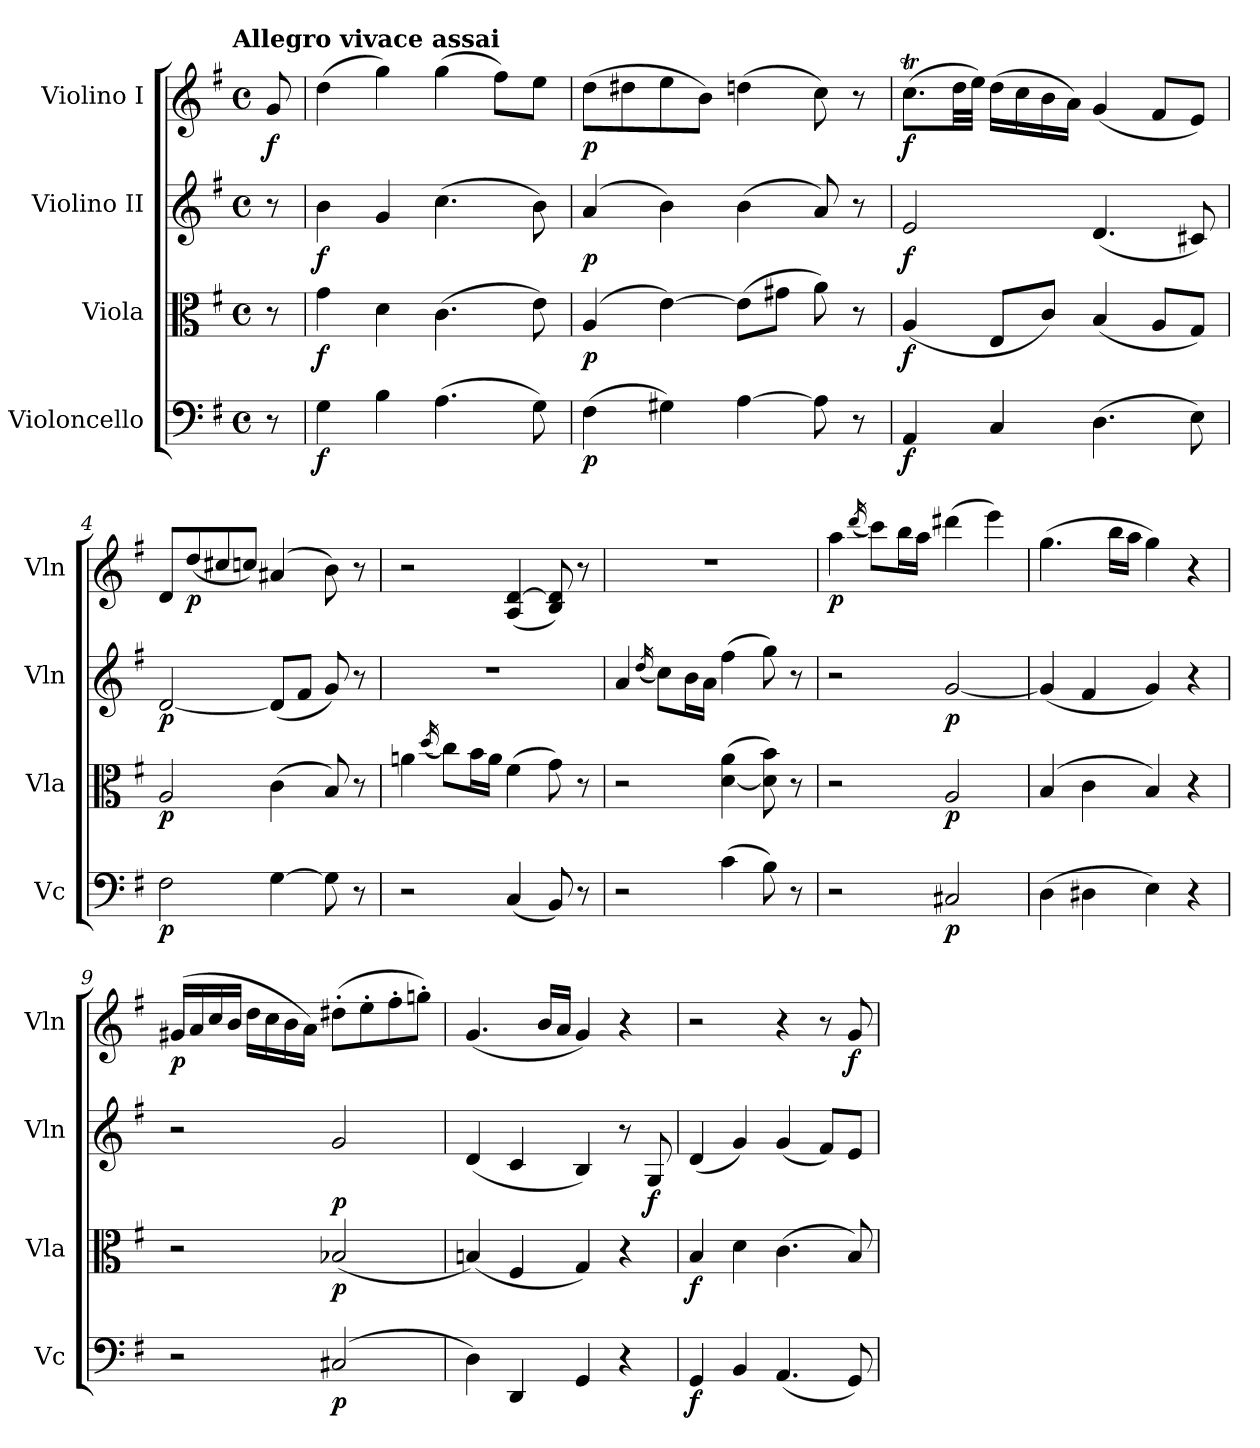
**kern	**dynam	**kern	**dynam	**kern	**dynam	**kern	**dynam
*part4	*part4	*part3	*part3	*part2	*part2	*part1	*part1
*staff4	*staff4	*staff3	*staff3	*staff2	*staff2	*staff1	*staff1
*I"Violoncello	*	*I"Viola	*	*I"Violino II	*	*I"Violino I	*
*I'Vc	*	*I'Vla	*	*I'Vln	*	*I'Vln	*
*clefF4	*	*clefC3	*	*clefG2	*	*clefG2	*
*k[f#]	*	*k[f#]	*	*k[f#]	*	*k[f#]	*
*G:	*	*G:	*	*G:	*	*G:	*
!!LO:TX:omd:t=Allegro vivace assai
*M4/4	*	*M4/4	*	*M4/4	*	*M4/4	*
*met(c)	*	*met(c)	*	*met(c)	*	*met(c)	*
*MM110	*	*MM110	*	*MM110	*	*MM110	*
=	=	=	=	=	=	=	=
8r	.	8r	.	8r	.	8g	f
=1	=1	=1	=1	=1	=1	=1	=1
4G	f	4g	f	4b	f	(4dd	.
4B	.	4d	.	4g	.	4gg)	.
(4.A	.	(4.c	.	(4.cc	.	(4gg	.
.	.	.	.	.	.	8ff#L)	.
8G)	.	8e)	.	8b)	.	8eeJ	.
=2	=2	=2	=2	=2	=2	=2	=2
(4F#	p	(4A	p	(4a	p	(8ddL	p
.	.	.	.	.	.	8dd#X	.
4G#X)	.	[4e)	.	4b)	.	8ee	.
.	.	.	.	.	.	8bJ)	.
[4A	.	(8eL]	.	(4b	.	(4ddn	.
.	.	8g#XJ	.	.	.	.	.
8A]	.	8a)	.	8a)	.	8cc)	.
8r	.	8r	.	8r	.	8r	.
=3	=3	=3	=3	=3	=3	=3	=3
4AA	f	(4A	f	2e	f	(8.ccTL	f
.	.	.	.	.	.	32ddLL	.
.	.	.	.	.	.	32eeJJJ)	.
4C	.	8EL	.	.	.	(16ddLL	.
.	.	.	.	.	.	16cc	.
.	.	8cJ)	.	.	.	16b	.
.	.	.	.	.	.	16aJJ)	.
(4.D	.	(4B	.	(4.d	.	(4g	.
.	.	8AL	.	.	.	8f#L	.
8E)	.	8GJ)	.	8c#X)	.	8eJ)	.
=4	=4	=4	=4	=4	=4	=4	=4
2F#	p	2A	p	[2d	p	8dL	.
.	.	.	.	.	.	(8dd	p
.	.	.	.	.	.	8cc#X	.
.	.	.	.	.	.	8ccnJ)	.
[4G	.	(4c	.	(8dL]	.	(4a#X	.
.	.	.	.	8f#J	.	.	.
8G]	.	8B)	.	8g)	.	8b)	.
8r	.	8r	.	8r	.	8r	.
=5	=5	=5	=5	=5	=5	=5	=5
2r	.	4an	.	1r	.	2r	.
.	.	(<16qdd/	.	.	.	.	.
.	.	8ccL)	.	.	.	.	.
.	.	16bL	.	.	.	.	.
.	.	16aJJ	.	.	.	.	.
(4C	.	(4f#	.	.	.	([4d 4A	.
8BB)	.	8g)	.	.	.	8d] 8B)	.
8r	.	8r	.	.	.	8r	.
!!LO:LB:g=z
=6	=6	=6	=6	=6	=6	=6	=6
2r	.	2r	.	4a	.	1r	.
.	.	.	.	(<16qdd/	.	.	.
.	.	.	.	8ccL)	.	.	.
.	.	.	.	16bL	.	.	.
.	.	.	.	16aJJ	.	.	.
(4c	.	(4a [4d	.	(4ff#	.	.	.
8B)	.	8b 8d])	.	8gg)	.	.	.
8r	.	8r	.	8r	.	.	.
=7	=7	=7	=7	=7	=7	=7	=7
2r	.	2r	.	2r	.	4aa	p
.	.	.	.	.	.	(<16qddd/	.
.	.	.	.	.	.	8cccL)	.
.	.	.	.	.	.	16bbL	.
.	.	.	.	.	.	16aaJJ	.
2C#X	p	2A	p	[2g	p	(4ddd#X	.
.	.	.	.	.	.	4eee)	.
=8	=8	=8	=8	=8	=8	=8	=8
(4D	cresc.	(4B	cresc.	(4g]	cresc.	(4.gg	cresc.
4D#X	.	4c	.	4f#	.	.	.
.	.	.	.	.	.	16bbLL	.
.	.	.	.	.	.	16aaJJ	.
4E)	.	4B)	.	4g)	.	4gg)	.
4r	.	4r	.	4r	.	4r	.
=9	=9	=9	=9	=9	=9	=9	=9
2r	.	2r	.	2r	.	(16g#XLL	p
.	.	.	.	.	.	16a	.
.	.	.	.	.	.	16cc	.
.	.	.	.	.	.	16bJJ	.
.	.	.	.	.	.	16ddLL	.
.	.	.	.	.	.	16cc	.
.	.	.	.	.	.	16b	.
.	.	.	.	.	.	16aJJ)	.
(2C#X	p	(2B-X	p	2g	p	(8dd#X'L	.
.	.	.	.	.	.	8ee'	.
.	.	.	.	.	.	8ff#'	.
.	.	.	.	.	.	8ggn'J)	.
=10	=10	=10	=10	=10	=10	=10	=10
4D)	cresc.	(4Bn)	cresc.	(4d	cresc.	(4.g	cresc.
4DD	.	4F#	.	4c	.	.	.
.	.	.	.	.	.	16bLL	.
.	.	.	.	.	.	16aJJ	.
4GG	.	4G)	.	4B)	.	4g)	.
4r	.	4r	.	8r	.	4r	.
.	.	.	.	8G	f	.	.
=11	=11	=11	=11	=11	=11	=11	=11
4GG	f	4B	f	(4d	.	2r	.
4BB	.	4d	.	4g)	.	.	.
(4.AA	.	(4.c	.	(4g	.	4r	.
.	.	.	.	8f#L)	.	8r	.
8GG)	.	8B)	.	8eJ	.	8g	f
=	=	=	=	=	=	=	=
*-	*-	*-	*-	*-	*-	*-	*-
